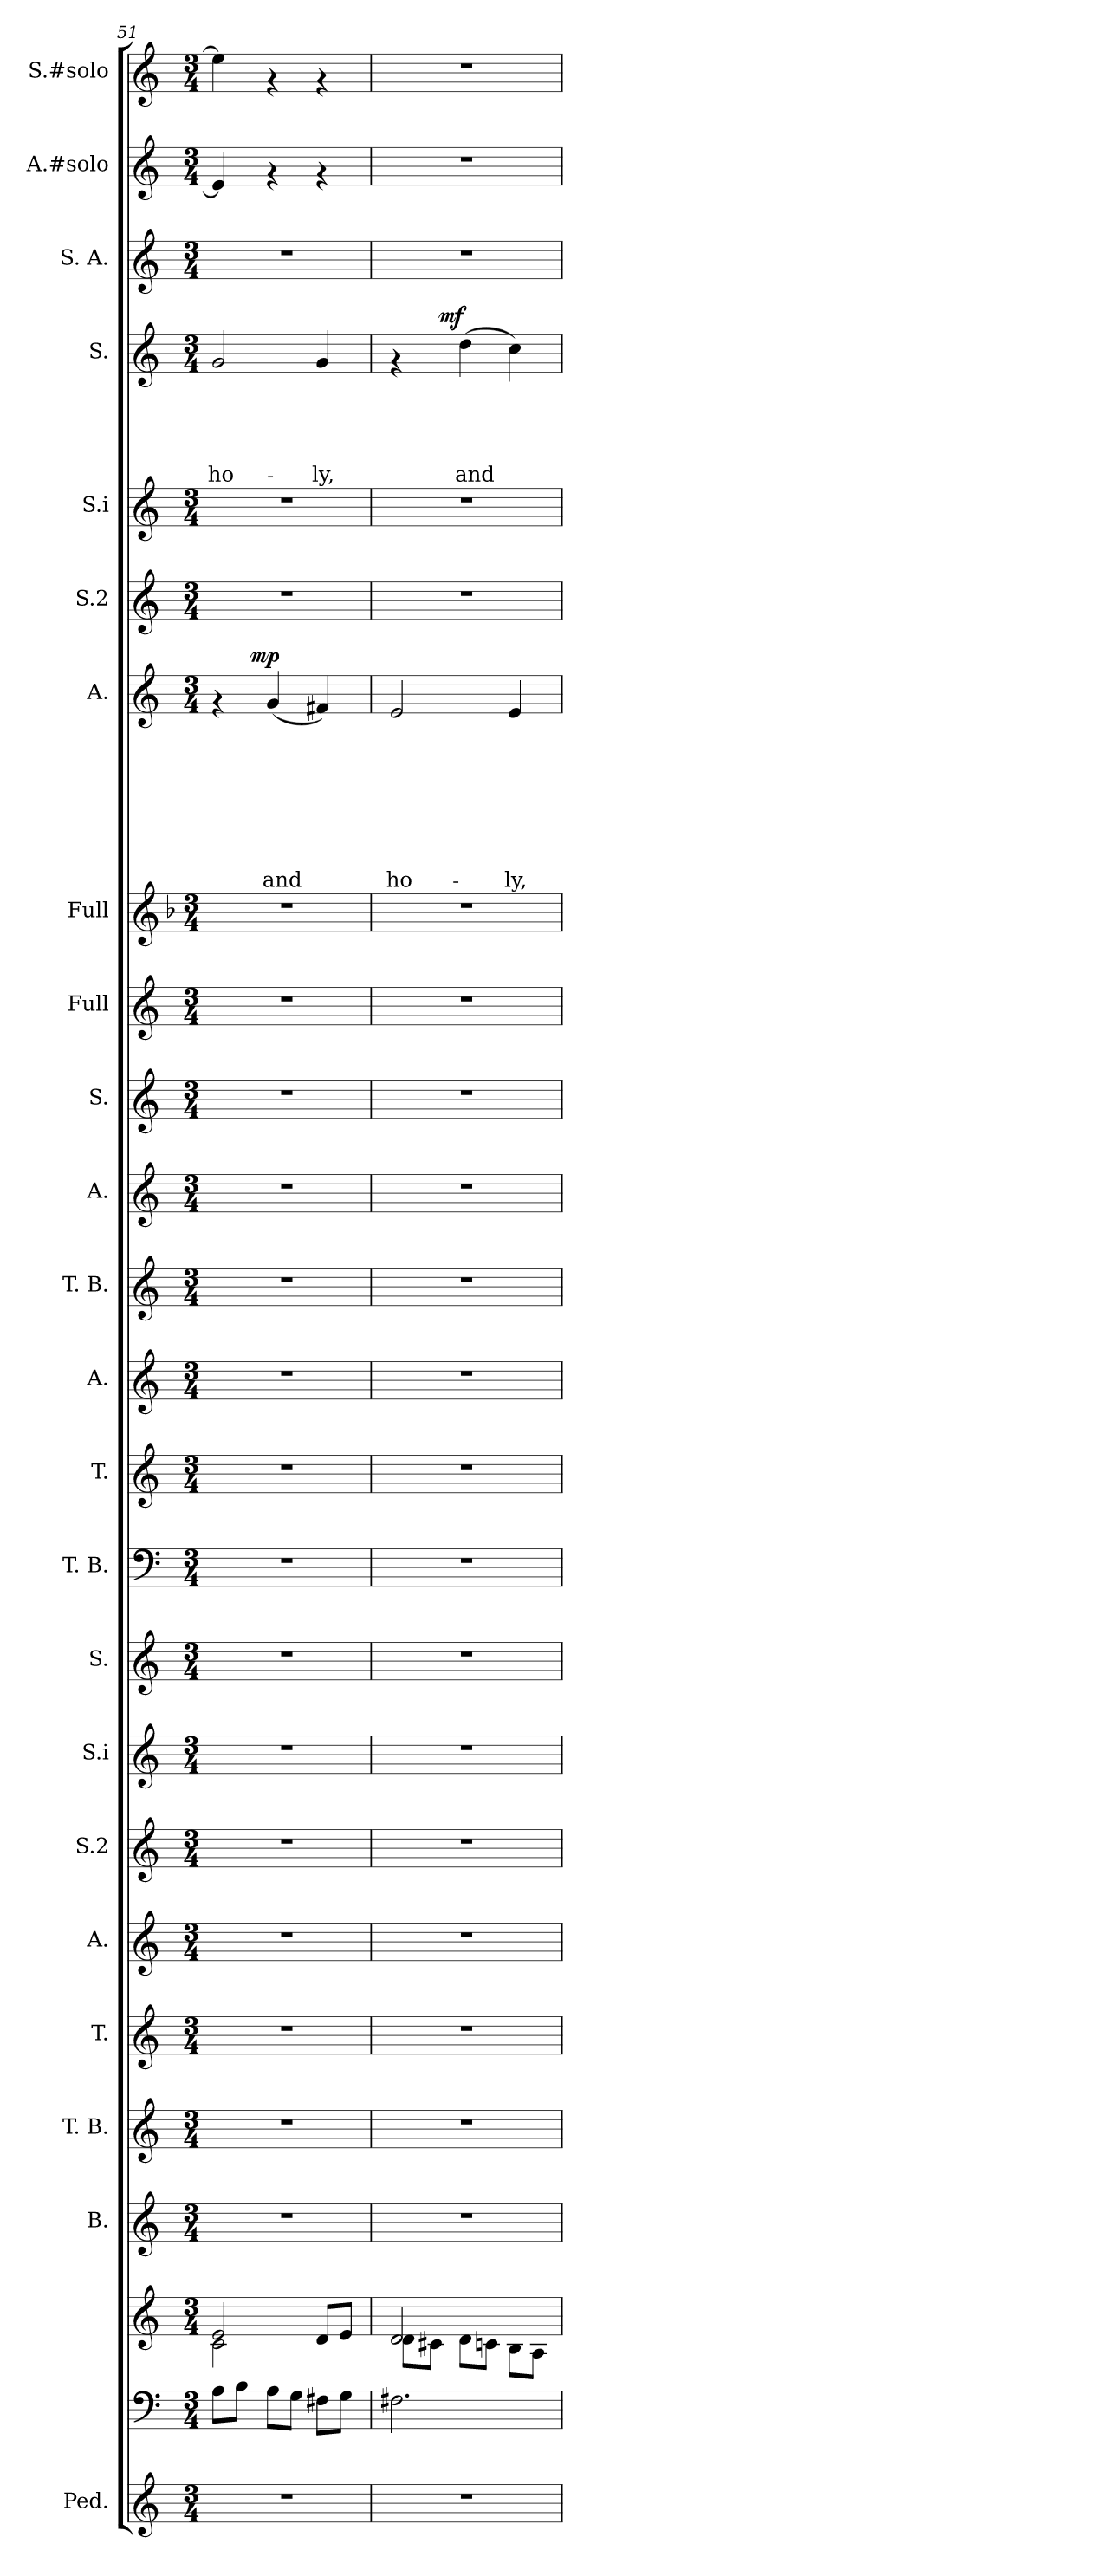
**kern	**kern	**kern	**kern	**kern	**kern	**kern	**kern	**kern	**kern	**kern	**kern	**kern	**kern	**kern	**kern	**kern	**kern	**kern	**text	**text	**text	**text	**text	**text	**text	**text	**dynam	**kern	**kern	**kern	**text	**text	**text	**text	**text	**dynam	**kern	**kern	**text	**kern	**text
*part25	*part24	*part23	*part22	*part21	*part20	*part19	*part18	*part17	*part16	*part15	*part14	*part13	*part12	*part11	*part10	*part9	*part8	*part7	*part7	*part7	*part7	*part7	*part7	*part7	*part7	*part7	*part7	*part6	*part5	*part4	*part4	*part4	*part4	*part4	*part4	*part4	*part3	*part2	*part2	*part1	*part1
*staff25	*staff24	*staff23	*staff22	*staff21	*staff20	*staff19	*staff18	*staff17	*staff16	*staff15	*staff14	*staff13	*staff12	*staff11	*staff10	*staff9	*staff8	*staff7	*staff7	*staff7	*staff7	*staff7	*staff7	*staff7	*staff7	*staff7	*staff7	*staff6	*staff5	*staff4	*staff4	*staff4	*staff4	*staff4	*staff4	*staff4	*staff3	*staff2	*staff2	*staff1	*staff1
*I"Ped.	*	*	*I"B.	*I"T. B.	*I"T.	*I"A.	*I"S.2	*I"S.i	*I"S.	*I"T. B.	*I"T.	*I"A.	*I"T. B.	*I"A.	*I"S.	*I"Full	*I"Full	*I"A.	*	*	*	*	*	*	*	*	*	*I"S.2	*I"S.i	*I"S.	*	*	*	*	*	*	*I"S. A.	*I"A.#solo	*	*I"S.#solo	*
*I'Ped.	*	*	*	*I'T. B.	*I'T.	*I'A.	*I'S.2	*I'S.i	*I'S.	*I'T. B.	*I'T.	*	*I'T. B.	*I'A.	*I'S.	*	*	*I'A.	*	*	*	*	*	*	*	*	*	*I'S.2	*I'S.i	*I'S.	*	*	*	*	*	*	*I'S. A.	*I'A.#solo	*	*I'S.#solo	*
*clefG2	*clefF4	*clefG2	*clefG2	*clefG2	*clefG2	*clefG2	*clefG2	*clefG2	*clefG2	*clefF4	*clefG2	*clefG2	*clefG2	*clefG2	*clefG2	*clefG2	*clefG2	*clefG2	*	*	*	*	*	*	*	*	*	*clefG2	*clefG2	*clefG2	*	*	*	*	*	*	*clefG2	*clefG2	*	*clefG2	*
*	*	*	*	*	*	*	*	*	*	*	*	*	*	*	*	*	*ITrd3c5	*	*	*	*	*	*	*	*	*	*	*	*	*	*	*	*	*	*	*	*	*	*	*	*
*k[]	*k[]	*k[]	*k[]	*k[]	*k[]	*k[]	*k[]	*k[]	*k[]	*k[]	*k[]	*k[]	*k[]	*k[]	*k[]	*k[]	*k[]	*k[]	*	*	*	*	*	*	*	*	*	*k[]	*k[]	*k[]	*	*	*	*	*	*	*k[]	*k[]	*	*k[]	*
*C:	*C:	*C:	*C:	*C:	*C:	*C:	*C:	*C:	*C:	*C:	*C:	*C:	*C:	*C:	*C:	*C:	*C:	*C:	*	*	*	*	*	*	*	*	*	*C:	*C:	*C:	*	*	*	*	*	*	*C:	*C:	*	*C:	*
*M3/4	*M3/4	*M3/4	*M3/4	*M3/4	*M3/4	*M3/4	*M3/4	*M3/4	*M3/4	*M3/4	*M3/4	*M3/4	*M3/4	*M3/4	*M3/4	*M3/4	*M3/4	*M3/4	*	*	*	*	*	*	*	*	*	*M3/4	*M3/4	*M3/4	*	*	*	*	*	*	*M3/4	*M3/4	*	*M3/4	*
=51	=51	=51	=51	=51	=51	=51	=51	=51	=51	=51	=51	=51	=51	=51	=51	=51	=51	=51	=51	=51	=51	=51	=51	=51	=51	=51	=51	=51	=51	=51	=51	=51	=51	=51	=51	=51	=51	=51	=51	=51	=51
*	*	*^	*	*	*	*	*	*	*	*	*	*	*	*	*	*	*	*	*	*	*	*	*	*	*	*	*	*	*	*	*	*	*	*	*	*	*	*	*	*	*
!	!	!	!	!	!	!	!	!	!	!	!	!	!	!	!	!	!	!	!	!	!	!	!	!	!	!	!	!	!	!	!	!	!	!	!	!LO:LY:b	!	!	!	!	!	!
*	*	*	*	*	*	*	*	*	*	*	*	*	*	*	*	*	*	*	*^	*	*	*	*	*	*	*	*	*	*	*	*	*	*	*	*	*	*	*	*	*	*	*
2.r	8A\L	2e/	2c\	2.r	2.r	2.r	2.r	2.r	2.r	2.r	2.r	2.r	2.r	2.r	2.r	2.r	2.r	2.r	4rf	8.ryy	.	.	.	.	.	.	.	.	.	2.r	2.r	2g/	.	.	.	.	ho-	.	2.r	4e/]	.	4ee\]	.
.	8B\J	.	.	.	.	.	.	.	.	.	.	.	.	.	.	.	.	.	.	.	.	.	.	.	.	.	.	.	.	.	.	.	.	.	.	.	.	.	.	.	.	.	.
!	!	!	!	!	!	!	!	!	!	!	!	!	!	!	!	!	!	!	!	!	!	!	!	!	!	!	!	!	!LO:DY:a	!	!	!	!	!	!	!	!	!	!	!	!	!	!
.	.	.	.	.	.	.	.	.	.	.	.	.	.	.	.	.	.	.	.	2ryy	.	.	.	.	.	.	.	.	mp	.	.	.	.	.	.	.	.	.	.	.	.	.	.
!	!	!	!	!	!	!	!	!	!	!	!	!	!	!	!	!	!	!	!	!	!	!	!	!	!	!	!	!LO:LY:b	!	!	!	!	!	!	!	!	!	!	!	!	!	!	!
.	8A\L	.	.	.	.	.	.	.	.	.	.	.	.	.	.	.	.	.	(<4g/	.	.	.	.	.	.	.	.	and	.	.	.	.	.	.	.	.	.	.	.	4rf	.	4rf	.
.	8G\J	.	.	.	.	.	.	.	.	.	.	.	.	.	.	.	.	.	.	.	.	.	.	.	.	.	.	.	.	.	.	.	.	.	.	.	.	.	.	.	.	.	.
!	!	!	!	!	!	!	!	!	!	!	!	!	!	!	!	!	!	!	!	!	!	!	!	!	!	!	!	!	!	!	!	!	!	!	!	!	!LO:LY:b	!	!	!	!	!	!
.	8F#X\L	8d/L	4ryy	.	.	.	.	.	.	.	.	.	.	.	.	.	.	.	4f#X/)	.	.	.	.	.	.	.	.	.	.	.	.	4g/	.	.	.	.	-ly,	.	.	4rf	.	4rf	.
.	8G\J	8e/J	.	.	.	.	.	.	.	.	.	.	.	.	.	.	.	.	.	.	.	.	.	.	.	.	.	.	.	.	.	.	.	.	.	.	.	.	.	.	.	.	.
.	.	.	.	.	.	.	.	.	.	.	.	.	.	.	.	.	.	.	.	16ryy	.	.	.	.	.	.	.	.	.	.	.	.	.	.	.	.	.	.	.	.	.	.	.
=52	=52	=52	=52	=52	=52	=52	=52	=52	=52	=52	=52	=52	=52	=52	=52	=52	=52	=52	=52	=52	=52	=52	=52	=52	=52	=52	=52	=52	=52	=52	=52	=52	=52	=52	=52	=52	=52	=52	=52	=52	=52	=52	=52
!	!	!	!	!	!	!	!	!	!	!	!	!	!	!	!	!	!	!	!	!	!	!	!	!	!	!	!	!LO:LY:b	!	!	!	!	!	!	!	!	!	!	!	!	!	!	!
*	*	*	*	*	*	*	*	*	*	*	*	*	*	*	*	*	*	*	*v	*v	*	*	*	*	*	*	*	*	*	*	*	*^	*	*	*	*	*	*	*	*	*	*	*
2.r	2.F#X\	2d/	8d\L	2.r	2.r	2.r	2.r	2.r	2.r	2.r	2.r	2.r	2.r	2.r	2.r	2.r	2.r	2.r	2e/	.	.	.	.	.	.	.	ho-	.	2.r	2.r	4rf	8ryy	.	.	.	.	.	.	2.r	2.r	.	2.r	.
.	.	.	8c#X\J	.	.	.	.	.	.	.	.	.	.	.	.	.	.	.	.	.	.	.	.	.	.	.	.	.	.	.	.	32ryy	.	.	.	.	.	.	.	.	.	.	.
!	!	!	!	!	!	!	!	!	!	!	!	!	!	!	!	!	!	!	!	!	!	!	!	!	!	!	!	!	!	!	!	!	!	!	!	!	!	!LO:DY:a	!	!	!	!	!
.	.	.	.	.	.	.	.	.	.	.	.	.	.	.	.	.	.	.	.	.	.	.	.	.	.	.	.	.	.	.	.	2ryy	.	.	.	.	.	mf	.	.	.	.	.
!	!	!	!	!	!	!	!	!	!	!	!	!	!	!	!	!	!	!	!	!	!	!	!	!	!	!	!	!	!	!	!	!	!	!	!	!	!LO:LY:b	!	!	!	!	!	!
.	.	.	8d\L	.	.	.	.	.	.	.	.	.	.	.	.	.	.	.	.	.	.	.	.	.	.	.	.	.	.	.	(>4dd\	.	.	.	.	.	and	.	.	.	.	.	.
.	.	.	8cn\J	.	.	.	.	.	.	.	.	.	.	.	.	.	.	.	.	.	.	.	.	.	.	.	.	.	.	.	.	.	.	.	.	.	.	.	.	.	.	.	.
!	!	!	!	!	!	!	!	!	!	!	!	!	!	!	!	!	!	!	!	!	!	!	!	!	!	!	!LO:LY:b	!	!	!	!	!	!	!	!	!	!	!	!	!	!	!	!
.	.	4ryy	8B\L	.	.	.	.	.	.	.	.	.	.	.	.	.	.	.	4e/	.	.	.	.	.	.	.	-ly,	.	.	.	4cc\)	.	.	.	.	.	.	.	.	.	.	.	.
.	.	.	8A\J	.	.	.	.	.	.	.	.	.	.	.	.	.	.	.	.	.	.	.	.	.	.	.	.	.	.	.	.	.	.	.	.	.	.	.	.	.	.	.	.
.	.	.	.	.	.	.	.	.	.	.	.	.	.	.	.	.	.	.	.	.	.	.	.	.	.	.	.	.	.	.	.	16.ryy	.	.	.	.	.	.	.	.	.	.	.
*	*	*v	*v	*	*	*	*	*	*	*	*	*	*	*	*	*	*	*	*	*	*	*	*	*	*	*	*	*	*	*	*v	*v	*	*	*	*	*	*	*	*	*	*	*
=	=	=	=	=	=	=	=	=	=	=	=	=	=	=	=	=	=	=	=	=	=	=	=	=	=	=	=	=	=	=	=	=	=	=	=	=	=	=	=	=	=
*-	*-	*-	*-	*-	*-	*-	*-	*-	*-	*-	*-	*-	*-	*-	*-	*-	*-	*-	*-	*-	*-	*-	*-	*-	*-	*-	*-	*-	*-	*-	*-	*-	*-	*-	*-	*-	*-	*-	*-	*-	*-
